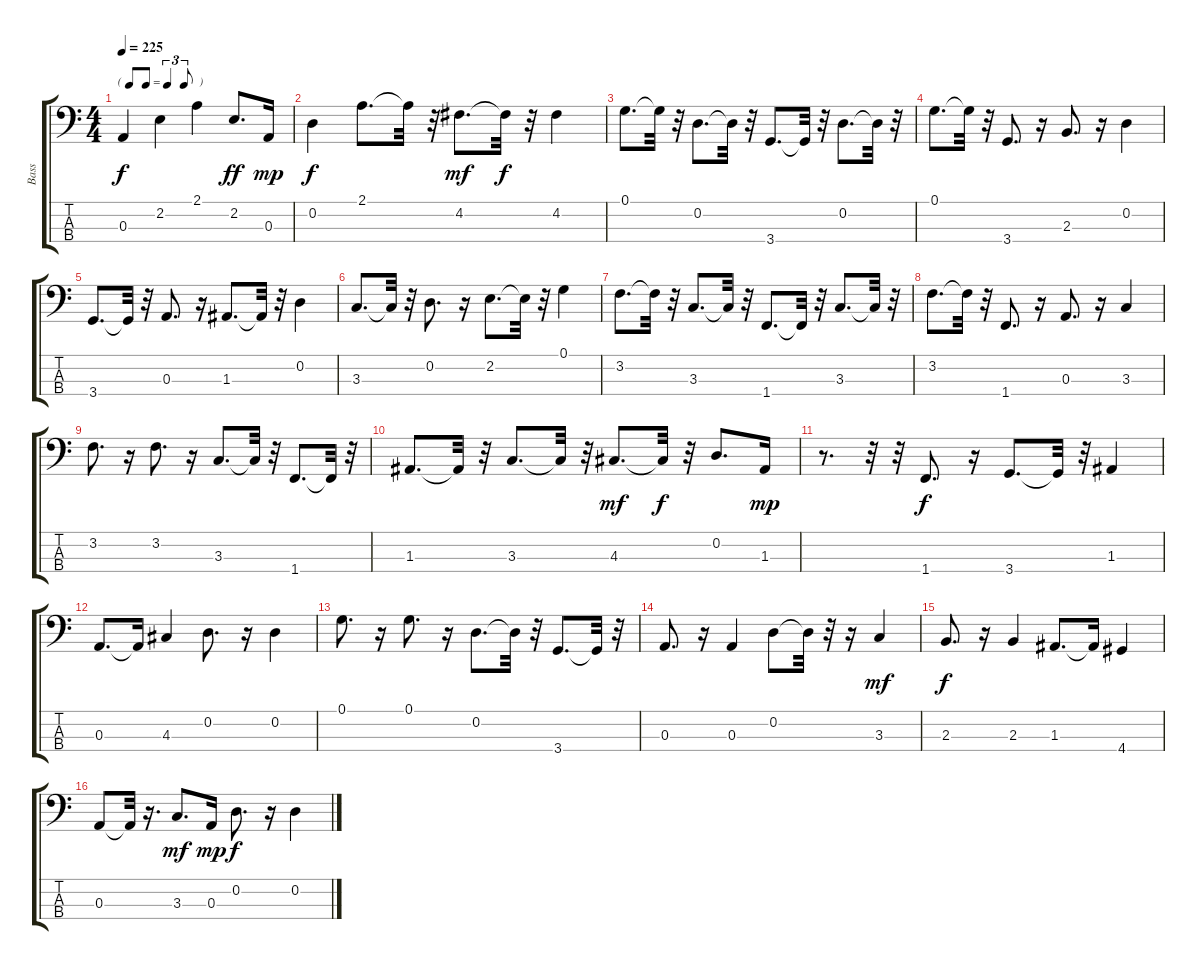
\track ("Bass    " "Bass    ") {instrument acousticbass}
\staff {score tabs}
\tuning (G2 D2 A1 E1) {hide}
\ts (4 4)
\tf triplet8th
\tempo 225
\clef f4
\ks c
0.3.4{dy f} 2.2.4 2.1.4 2.2.8{d dy ff} 0.3.16{dy mp} |
0.2.4{dy f} 2.1.8{d} 2.1{t}.32 r.32 4.2.8{d dy mf} 4.2{t}.32{dy f} r.32 4.2.4 |
0.1.8{d} 0.1{t}.32 r.32 0.2.8{d} 0.2{t}.32 r.32 3.4.8{d} 3.4{t}.32 r.32 0.2.8{d} 0.2{t}.32 r.32 |
0.1.8{d} 0.1{t}.32 r.32 3.4.8{d} r.16 2.3.8{d} r.16 0.2.4 |
3.4.8{d} 3.4{t}.32 r.32 0.3.8{d} r.16 1.3.8{d} 1.3{t}.32 r.32 0.2.4 |
3.3.8{d} 3.3{t}.32 r.32 0.2.8{d} r.16 2.2.8{d} 2.2{t}.32 r.32 0.1.4 |
3.2.8{d} 3.2{t}.32 r.32 3.3.8{d} 3.3{t}.32 r.32 1.4.8{d} 1.4{t}.32 r.32 3.3.8{d} 3.3{t}.32 r.32 |
3.2.8{d} 3.2{t}.32 r.32 1.4.8{d} r.16 0.3.8{d} r.16 3.3.4 |
3.2.8{d} r.16 3.2.8{d} r.16 3.3.8{d} 3.3{t}.32 r.32 1.4.8{d} 1.4{t}.32 r.32 |
1.3.8{d} 1.3{t}.32 r.32 3.3.8{d} 3.3{t}.32 r.32 4.3.8{d dy mf} 4.3{t}.32{dy f} r.32 0.2.8{d} 1.3.16{dy mp} |
r.8{d} r.32 r.32 1.4.8{d dy f} r.16 3.4.8{d} 3.4{t}.32 r.32 1.3.4 |
0.3.8{d} 0.3{t}.16 4.3.4 0.2.8{d} r.16 0.2.4 |
0.1.8{d} r.16 0.1.8{d} r.16 0.2.8{d} 0.2{t}.32 r.32 3.4.8{d} 3.4{t}.32 r.32 |
0.3.8{d} r.16 0.3.4 0.2.8 0.2{t}.32 r.32 r.16 3.3.4{dy mf} |
2.3.8{d dy f} r.16 2.3.4 1.3.8{d} 1.3{t}.16 4.4.4 |
0.3.8 0.3{t}.32 r.16{d} 3.3.8{d dy mf} 0.3.16{dy mp} 0.2.8{d dy f} r.16 0.2.4
